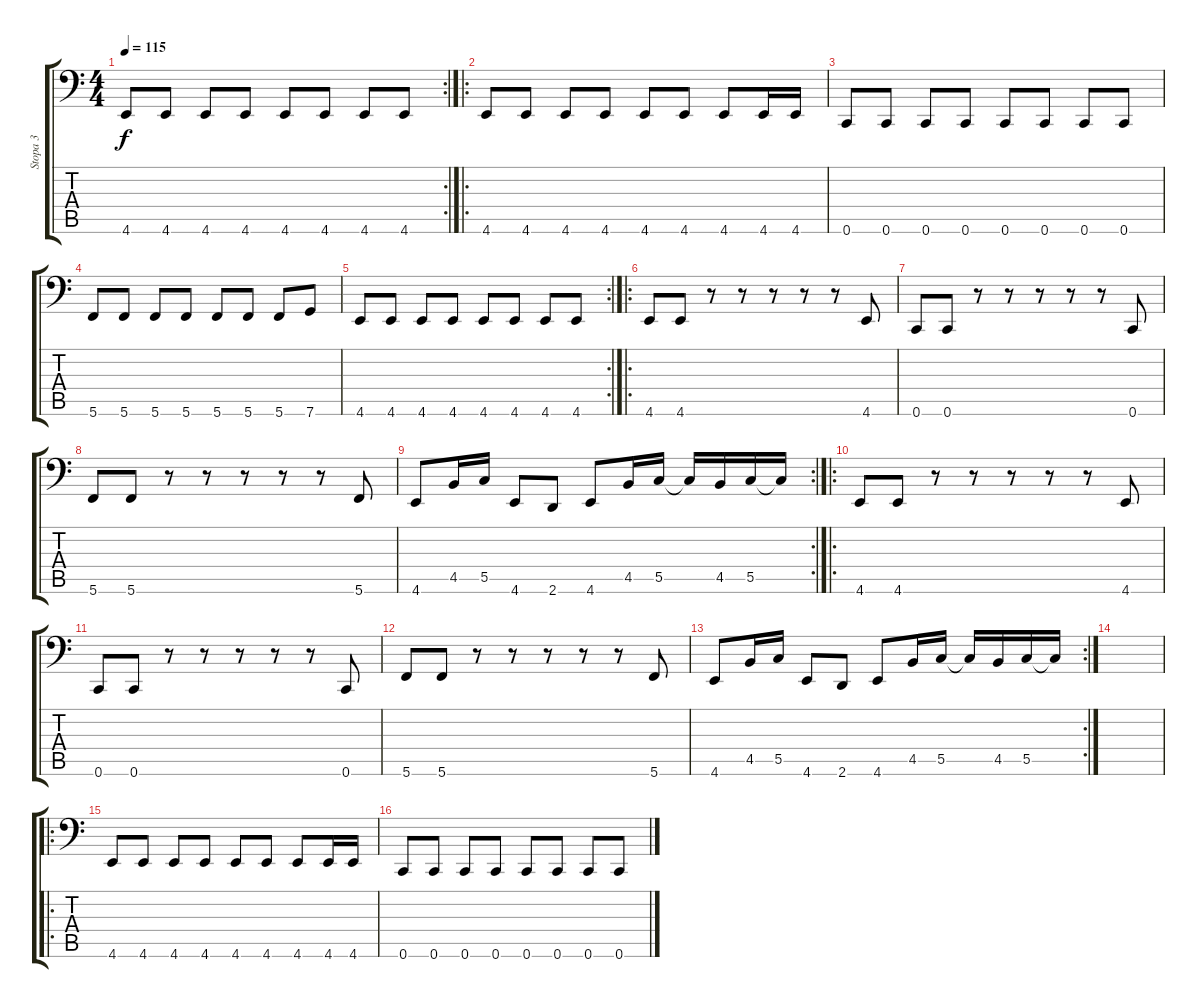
\track ("Stopa 3" "Stopa 3") {instrument electricbassfinger}
\staff {score tabs}
\tuning (D3 A2 F2 C2 G1 C1) {hide}
\rc 2
\ts (4 4)
\tempo 115
\clef f4
\ks c
4.6.8{dy f} 4.6.8 4.6.8 4.6.8 4.6.8 4.6.8 4.6.8 4.6.8 |
\ro
4.6.8{volume 16 instrument electricbassfinger} 4.6.8 4.6.8 4.6.8 4.6.8 4.6.8 4.6.8 4.6.16 4.6.16 |
0.6.8 0.6.8 0.6.8 0.6.8 0.6.8 0.6.8 0.6.8 0.6.8 |
5.6.8 5.6.8 5.6.8 5.6.8 5.6.8 5.6.8 5.6.8 7.6.8 |
\rc 2
4.6.8 4.6.8 4.6.8 4.6.8 4.6.8 4.6.8 4.6.8 4.6.8 |
\ro
4.6.8 4.6.8 r.8 r.8 r.8 r.8 r.8 4.6.8 |
0.6.8 0.6.8 r.8 r.8 r.8 r.8 r.8 0.6.8 |
5.6.8 5.6.8 r.8 r.8 r.8 r.8 r.8 5.6.8 |
\rc 2
4.6.8 4.5.16 5.5.16 4.6.8 2.6.8 4.6.8 4.5.16 5.5.16 5.5{t}.16 4.5.16 5.5.16 5.5{t}.16 |
\ro
4.6.8 4.6.8 r.8 r.8 r.8 r.8 r.8 4.6.8 |
0.6.8 0.6.8 r.8 r.8 r.8 r.8 r.8 0.6.8 |
5.6.8 5.6.8 r.8 r.8 r.8 r.8 r.8 5.6.8 |
\rc 2
4.6.8 4.5.16 5.5.16 4.6.8 2.6.8 4.6.8 4.5.16 5.5.16 5.5{t}.16 4.5.16 5.5.16 5.5{t}.16 |
|
\ro
4.6.8{volume 16 instrument electricbassfinger} 4.6.8 4.6.8 4.6.8 4.6.8 4.6.8 4.6.8 4.6.16 4.6.16 |
0.6.8 0.6.8 0.6.8 0.6.8 0.6.8 0.6.8 0.6.8 0.6.8
